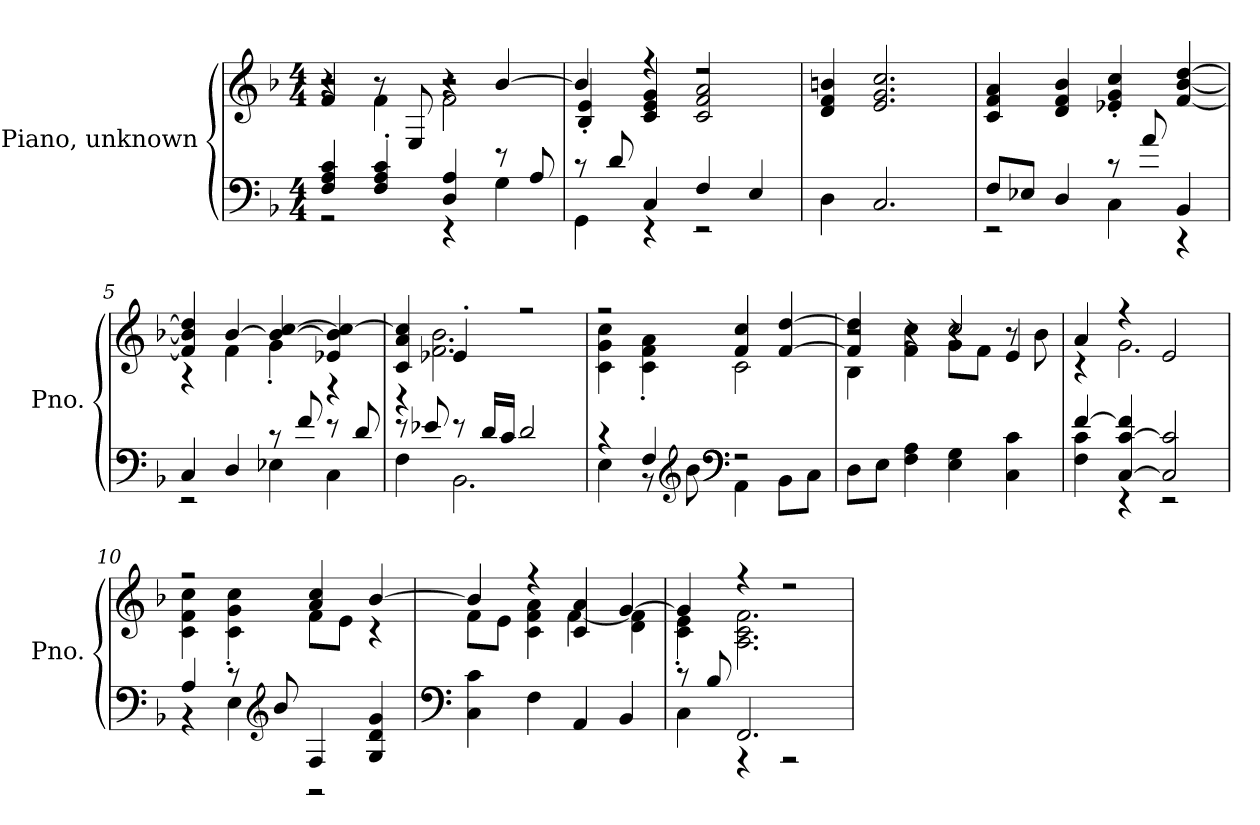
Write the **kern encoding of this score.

**kern	**kern
*part1	*part1
*staff2	*staff1
*I"Piano, unknown	*
*I'Pno.	*
*clefF4	*clefG2
*k[b-]	*k[b-]
*M4/4	*M4/4
*MM120	*MM120
=1	=1
*^	*^
*	*	*	*^
4F/ 4A/ 4c/	2r	2r	4r	4f/
4F/' 4A/' 4c/'	.	.	4f\	8r
.	.	.	.	8E/
4D/ 4A/	4r	4r	2f\	2r
8r	4G\	[4b-/	.	.
8A/	.	.	.	.
*	*	*	*v	*v
=2	=2	=2	=2
8r	4GG\	4b-/]	4B-/' 4e/'
8d/	.	.	.
4C/	4r	4r	4c/ 4e/ 4g/
4F/	2r	2r	2c/ 2f/ 2a/
4E/	.	.	.
*v	*v	*	*
*	*v	*v
=3	=3
4D\	4d/ 4f/ 4bn/
2.C/	2.e/ 2.g/ 2.cc/
=4	=4
*^	*
8F/L	2r	4c/ 4f/ 4a/
8E-X/J	.	.
4D/	.	4d/ 4f/ 4b-/
8r	4C\	4e-X/' 4g/' 4cc/'
8a/	.	.
4BB-/	4r	[4f/ [4b-/ [4dd/
=5	=5	=5
*	*	*^
4C/	2r	4f/] 4b-/] 4dd/]	4r
4D/	.	[4b-/	4f\
8r	4E-X\	4b-/_ [4cc/	4g'\
8f/	.	.	.
8r	4C\	4e-X/ 4b-/] 4cc/_	4r
8d/	.	.	.
!!LO:LB:g=z	!!
=6	=6	=6	=6
8r	4F\	4c/ 4a/ 4cc/]	4r
8e-X/	.	.	.
8r	2.BB-\	4e-X'/	2.f\ 2.b-\
16d/LL	.	.	.
16c/JJ	.	.	.
2d/	.	2r	.
=7	=7	=7	=7
4r	4E\	2r	4c\ 4g\ 4cc\
4F/	8r	.	4c\' 4f\' 4a\'
*clefG2	*	*	*
.	8b-\	.	.
*clefF4	*	*	*
2r	4AA\	4f/ 4cc/	2c\
.	8BB-\L	[4f/ [4dd/	.
.	8C\J	.	.
*v	*v	*	*
=8	=8	=8
*	*	*^
8D\L	4f/] 4dd/]	4B-\	2r
8E\J	.	.	.
4F\ 4A\	4r	4f\ 4cc\	.
4E\ 4G\	2cc/	8g\L	4r
.	.	8f\J	.
4C\ 4c\	.	8r	4e/
.	.	8b-\	.
*	*	*v	*v
=9	=9	=9
*^	*	*
[4f/	4F\ 4c\	4a/	4r
[4C/ [4c/ 4f/]	4r	4r	2.g\
2C/] 2c/]	2r	2e/	.
=10	=10	=10	=10
4A/	4r	2r	4c\ 4f\ 4cc\
8r	4E\	.	4c\' 4g\' 4cc\'
*clefG2	*	*	*
8b-/	.	.	.
4F/	2r	4a/ 4cc/	8f\L
.	.	.	8e\J
4G/ 4d/ 4g/	.	[4b-/	4r
*v	*v	*	*
!!LO:LB:g=z	!!
=11	=11	=11
*clefF4	*	*
4C\ 4c\	4b-/]	8f\L
.	.	8e\J
4F\	4r	4c\ 4f\ 4a\
4AA/	4c/ 4a/	[4f\
4BB-/	[4g/	4d\ 4f\]
=12	=12	=12
*^	*	*
8r	4C\	4g/]	4c\' 4e\'
8B-/	.	.	.
2.FF/	4r	4r	2.A\ 2.c\ 2.f\
.	2r	2r	.
*v	*v	*	*
*	*v	*v
=	=
*-	*-
